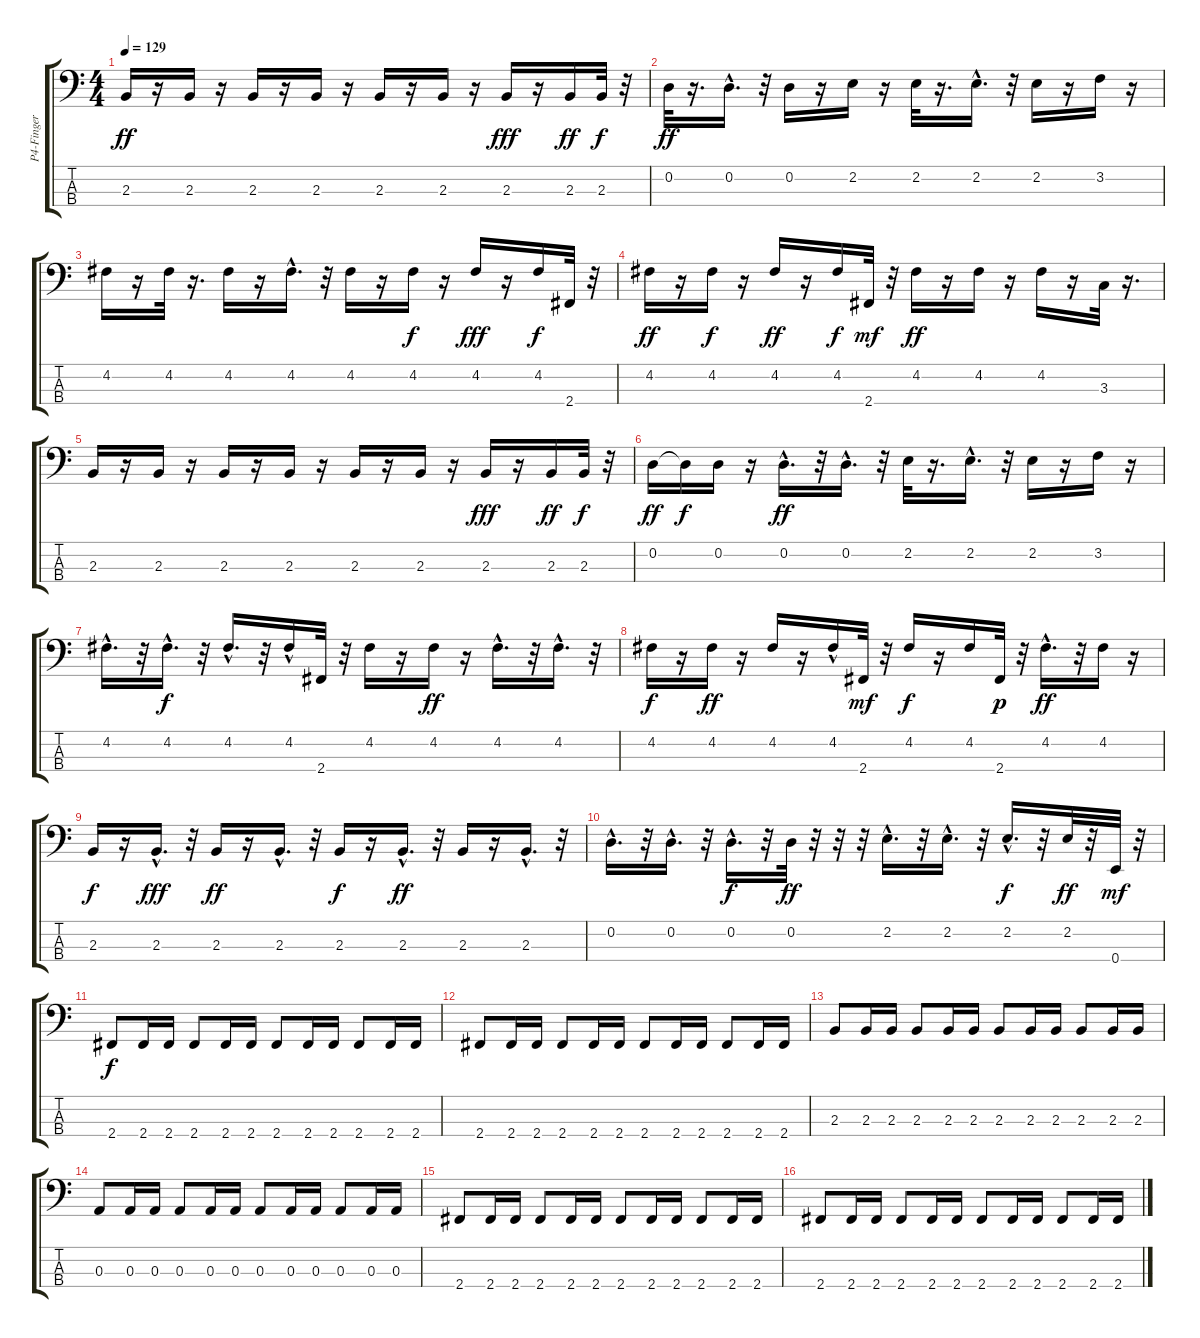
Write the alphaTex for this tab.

\track ("P4-Finger Bass" "P4-Finger ") {instrument electricbassfinger}
\staff {score tabs}
\tuning (G2 D2 A1 E1) {hide}
\ts (4 4)
\tempo 129
\clef f4
\ks c
2.3.16{dy ff} r.16 2.3.16 r.16 2.3.16 r.16 2.3.16 r.16 2.3.16 r.16 2.3.16 r.16 2.3.16{dy fff} r.16 2.3.16{dy ff} 2.3.32{dy f} r.32 |
0.2.32{dy ff} r.16{d} 0.2{hac}.16{d} r.32 0.2.16 r.16 2.2.16 r.16 2.2.32 r.16{d} 2.2{hac}.16{d} r.32 2.2.16 r.16 3.2.16 r.16 |
4.2.16 r.16 4.2.32 r.16{d} 4.2.16 r.16 4.2{hac}.16{d} r.32 4.2.16 r.16 4.2.16{dy f} r.16 4.2.16{dy fff} r.16 4.2.16{dy f} 2.4.32 r.32 |
4.2.16{dy ff} r.16 4.2.16{dy f} r.16 4.2.16{dy ff} r.16 4.2.16{dy f} 2.4.32{dy mf} r.32 4.2.16{dy ff} r.16 4.2.16 r.16 4.2.16 r.16 3.3.32 r.16{d} |
2.3.16 r.16 2.3.16 r.16 2.3.16 r.16 2.3.16 r.16 2.3.16 r.16 2.3.16 r.16 2.3.16{dy fff} r.16 2.3.16{dy ff} 2.3.32{dy f} r.32 |
0.2.16{dy ff} 0.2{t}.16{dy f} 0.2.16 r.16 0.2{hac}.16{d dy ff} r.32 0.2{hac}.16{d} r.32 2.2.32 r.16{d} 2.2{hac}.16{d} r.32 2.2.16 r.16 3.2.16 r.16 |
4.2{hac}.16{d} r.32 4.2{hac}.16{d dy f} r.32 4.2{hac}.16{d} r.32 4.2{hac}.16 2.4.32 r.32 4.2.16 r.16 4.2.16{dy ff} r.16 4.2{hac}.16{d} r.32 4.2{hac}.16{d} r.32 |
4.2.16{dy f} r.16 4.2.16{dy ff} r.16 4.2.16 r.16 4.2{hac}.16 2.4.32{dy mf} r.32 4.2.16{dy f} r.16 4.2.16 2.4.32{dy p} r.32 4.2{hac}.16{d dy ff} r.32 4.2.16 r.16 |
2.3.16{dy f} r.16 2.3{hac}.16{d dy fff} r.32 2.3.16{dy ff} r.16 2.3{hac}.16{d} r.32 2.3.16{dy f} r.16 2.3{hac}.16{d dy ff} r.32 2.3.16 r.16 2.3{hac}.16{d} r.32 |
0.2{hac}.16{d} r.32 0.2{hac}.16{d} r.32 0.2{hac}.16{d dy f} r.32 0.2.32{dy ff} r.32 r.32 r.32 2.2{hac}.16{d} r.32 2.2{hac}.16{d} r.32 2.2{hac}.16{d dy f} r.32 2.2.32{dy ff} r.32 0.4.32{dy mf} r.32 |
2.4.8{dy f} 2.4.16 2.4.16 2.4.8 2.4.16 2.4.16 2.4.8 2.4.16 2.4.16 2.4.8 2.4.16 2.4.16 |
2.4.8 2.4.16 2.4.16 2.4.8 2.4.16 2.4.16 2.4.8 2.4.16 2.4.16 2.4.8 2.4.16 2.4.16 |
2.3.8 2.3.16 2.3.16 2.3.8 2.3.16 2.3.16 2.3.8 2.3.16 2.3.16 2.3.8 2.3.16 2.3.16 |
0.3.8 0.3.16 0.3.16 0.3.8 0.3.16 0.3.16 0.3.8 0.3.16 0.3.16 0.3.8 0.3.16 0.3.16 |
2.4.8 2.4.16 2.4.16 2.4.8 2.4.16 2.4.16 2.4.8 2.4.16 2.4.16 2.4.8 2.4.16 2.4.16 |
2.4.8 2.4.16 2.4.16 2.4.8 2.4.16 2.4.16 2.4.8 2.4.16 2.4.16 2.4.8 2.4.16 2.4.16
